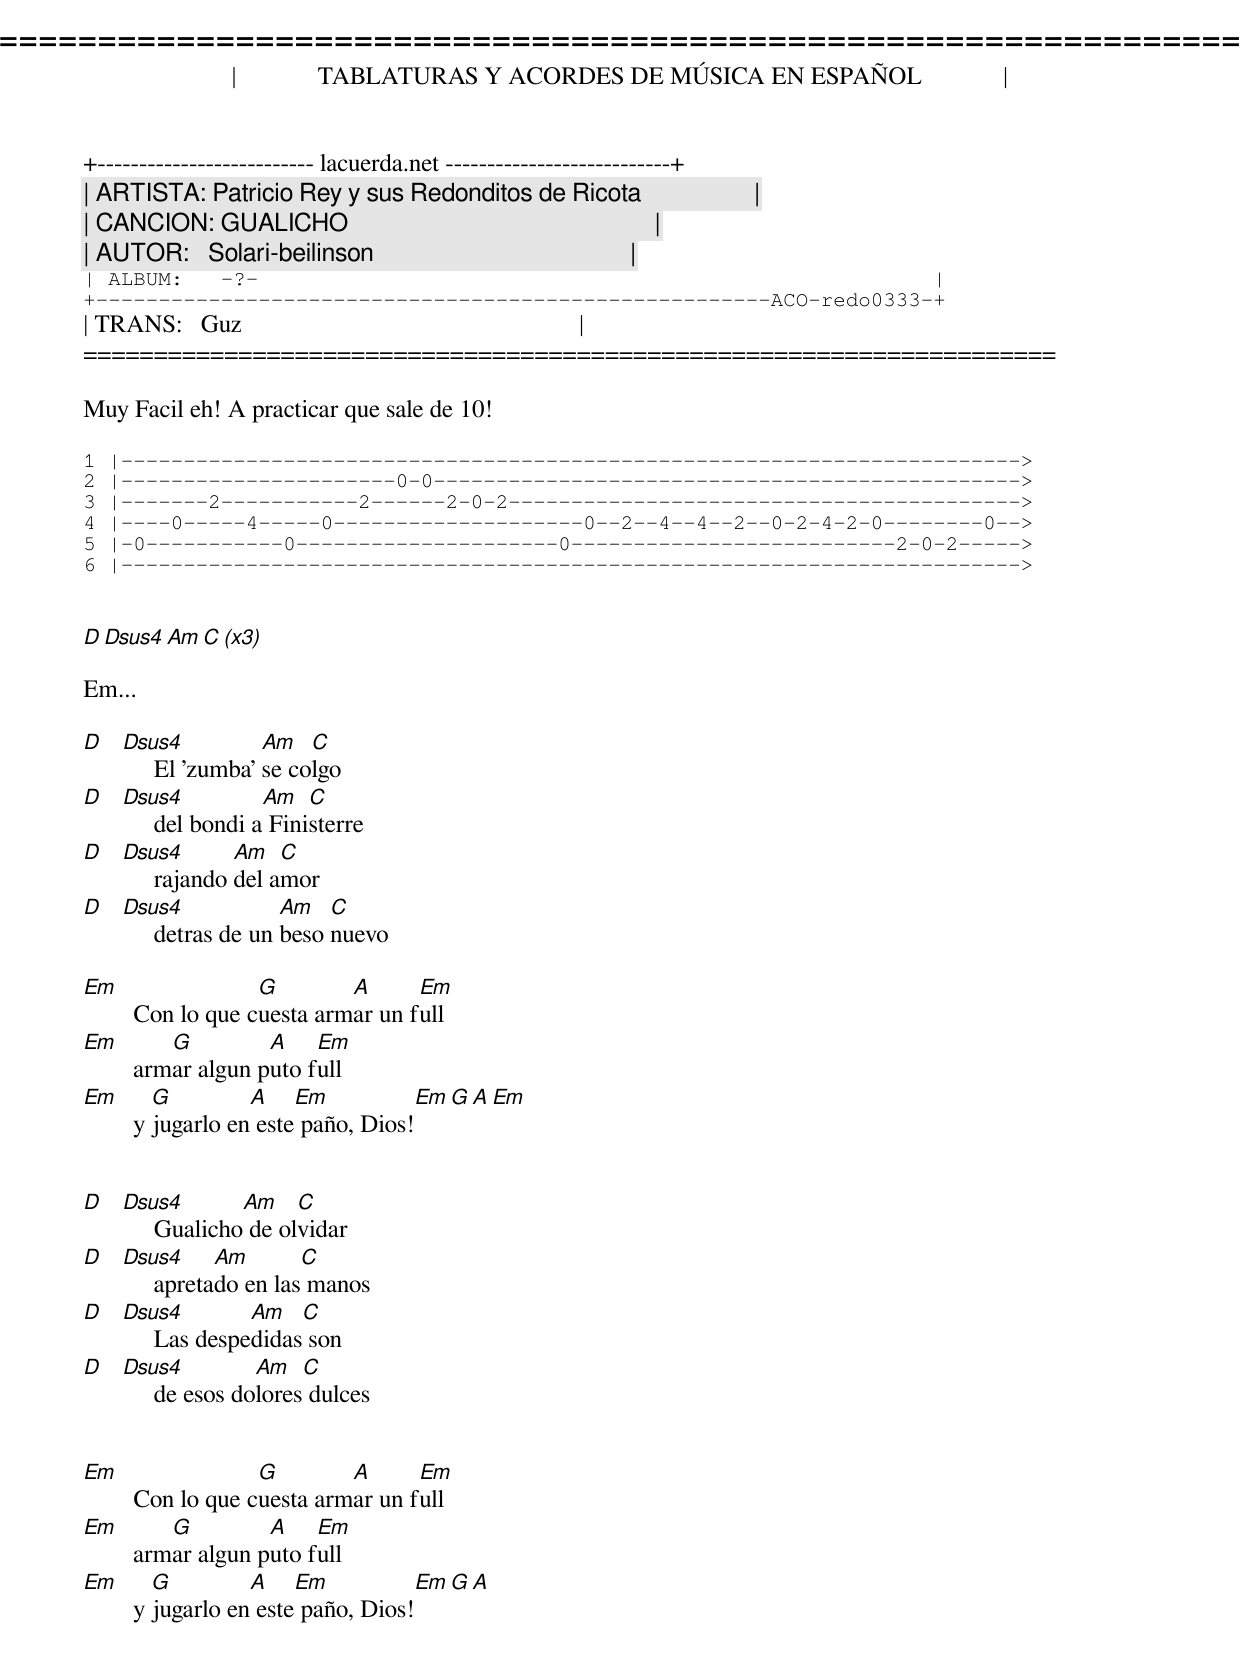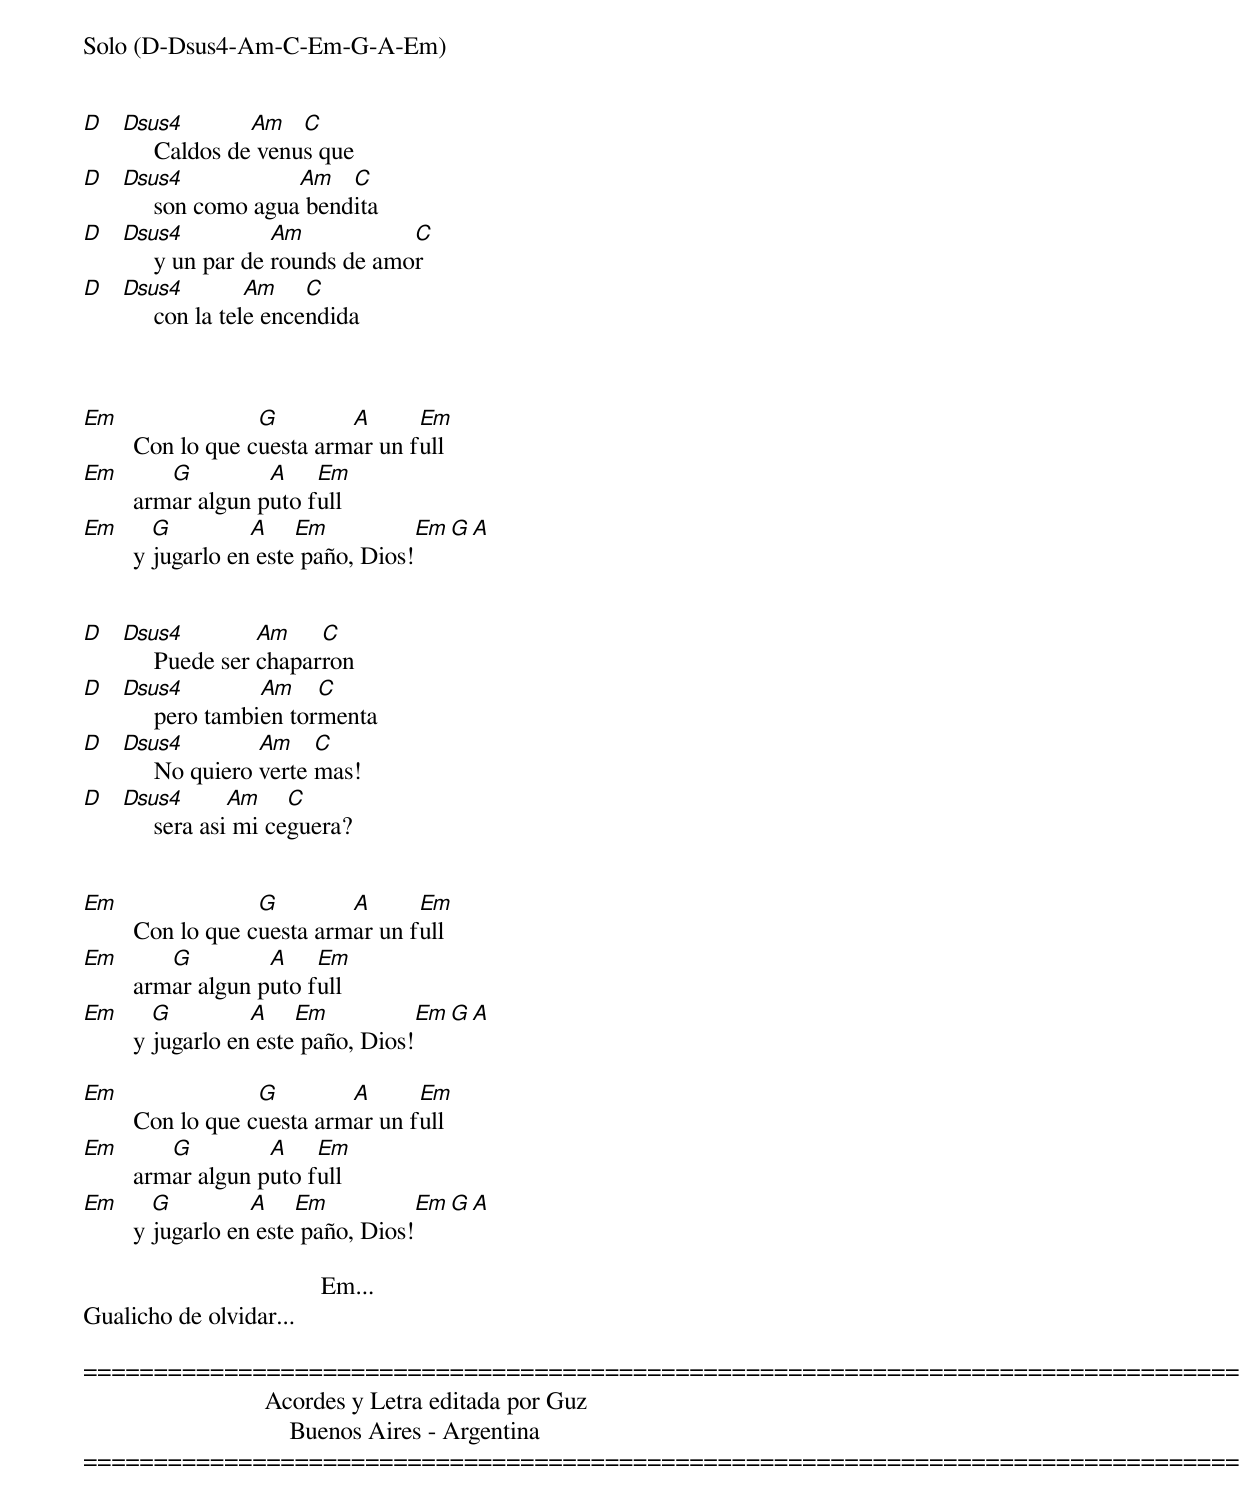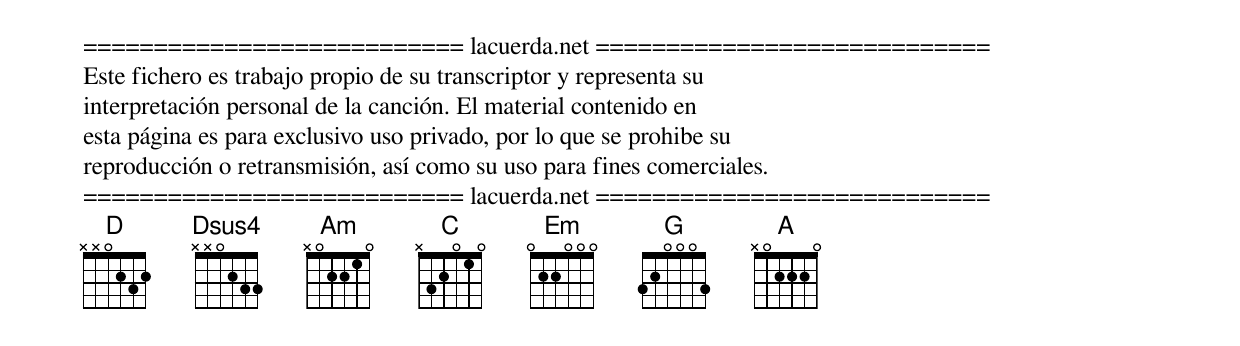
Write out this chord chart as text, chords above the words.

=====================================================================
|             TABLATURAS Y ACORDES DE MÚSICA EN ESPAÑOL             |
+-------------------------- lacuerda.net ---------------------------+
| ARTISTA: Patricio Rey y sus Redonditos de Ricota                  |
| CANCION: GUALICHO                                                 |
| AUTOR:   Solari-beilinson                                         |
| ALBUM:   -?-                                                      |
+------------------------------------------------------ACO-redo0333-+
| TRANS:   Guz                                                      |
=====================================================================

Muy Facil eh! A practicar que sale de 10!

1 |------------------------------------------------------------------------>
2 |----------------------0-0----------------------------------------------->
3 |-------2-----------2------2-0-2----------------------------------------->
4 |----0-----4-----0--------------------0--2--4--4--2--0-2-4-2-0--------0-->
5 |-0-----------0---------------------0--------------------------2-0-2----->
6 |------------------------------------------------------------------------>


D  Dsus4          Am    C  (x3)

Em...

D  Dsus4           Am   C
        El 'zumba' se colgo
D  Dsus4           Am   C
        del bondi a Finisterre
D  Dsus4        Am   C
        rajando del amor
D  Dsus4             Am   C
        detras de un beso nuevo

Em                  G        A      Em
        Con lo que cuesta armar un full
Em         G         A    Em
        armar algun puto full
Em        G         A    Em           Em G A Em
        y jugarlo en este paño, Dios!


D  Dsus4        Am    C
        Gualicho de olvidar
D  Dsus4      Am       C
        apretado en las manos
D  Dsus4         Am   C
        Las despedidas son
D  Dsus4          Am   C
        de esos dolores dulces


Em                  G        A      Em
        Con lo que cuesta armar un full
Em         G         A    Em
        armar algun puto full
Em        G         A    Em           Em G A
        y jugarlo en este paño, Dios!


Solo (D-Dsus4-Am-C-Em-G-A-Em)


D  Dsus4         Am   C
        Caldos de venus que
D  Dsus4             Am   C
        son como agua bendita
D  Dsus4            Am           C
        y un par de rounds de amor
D  Dsus4          Am    C
        con la tele encendida



Em                  G        A      Em
        Con lo que cuesta armar un full
Em         G         A    Em
        armar algun puto full
Em        G         A    Em           Em G A
        y jugarlo en este paño, Dios!


D  Dsus4          Am    C
        Puede ser chaparron
D  Dsus4          Am    C
        pero tambien tormenta
D  Dsus4          Am    C
        No quiero verte mas!
D  Dsus4        Am    C
        sera asi mi ceguera?


Em                  G        A      Em
        Con lo que cuesta armar un full
Em         G         A    Em
        armar algun puto full
Em        G         A    Em           Em G A
        y jugarlo en este paño, Dios!

Em                  G        A      Em
        Con lo que cuesta armar un full
Em         G         A    Em
        armar algun puto full
Em        G         A    Em           Em G A
        y jugarlo en este paño, Dios!

                                      Em...
Gualicho de olvidar...

=========================================================================================
                             Acordes y Letra editada por Guz
                                 Buenos Aires - Argentina
=========================================================================================


=========================== lacuerda.net ============================
Este fichero es trabajo propio de su transcriptor y representa su
interpretación personal de la canción. El material contenido en
esta página es para exclusivo uso privado, por lo que se prohibe su
reproducción o retransmisión, así como su uso para fines comerciales.
=========================== lacuerda.net ============================
